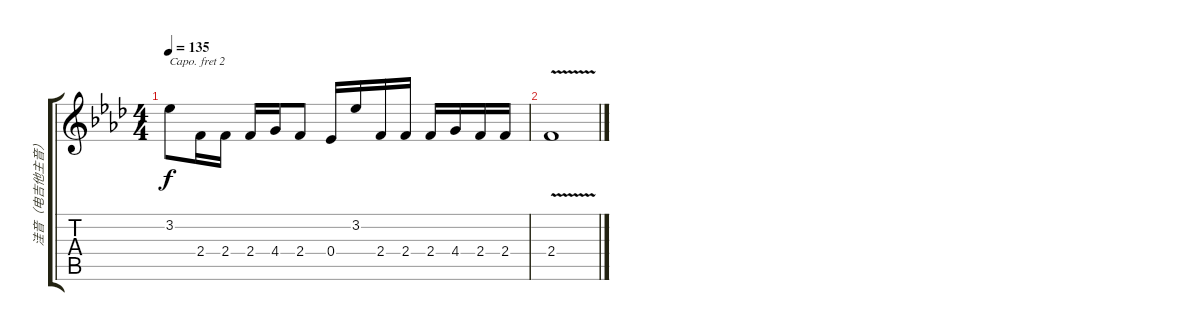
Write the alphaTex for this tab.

\track ("洼音（电吉他主音）" "洼音（电吉他主音）") {instrument electricguitarclean}
\staff {score tabs}
\capo 2
\tuning (Eb4 Bb3 Gb3 Db3 Ab2 Eb2) {hide}
\ts (4 4)
\tempo 135
\clef g2
\ks ab
3.2.8{dy f} 2.4.16 2.4.16 2.4.16 4.4.16 2.4.8 0.4.16 3.2.16 2.4.16 2.4.16 2.4.16 4.4.16 2.4.16 2.4.16 |
2.4{v}.1
